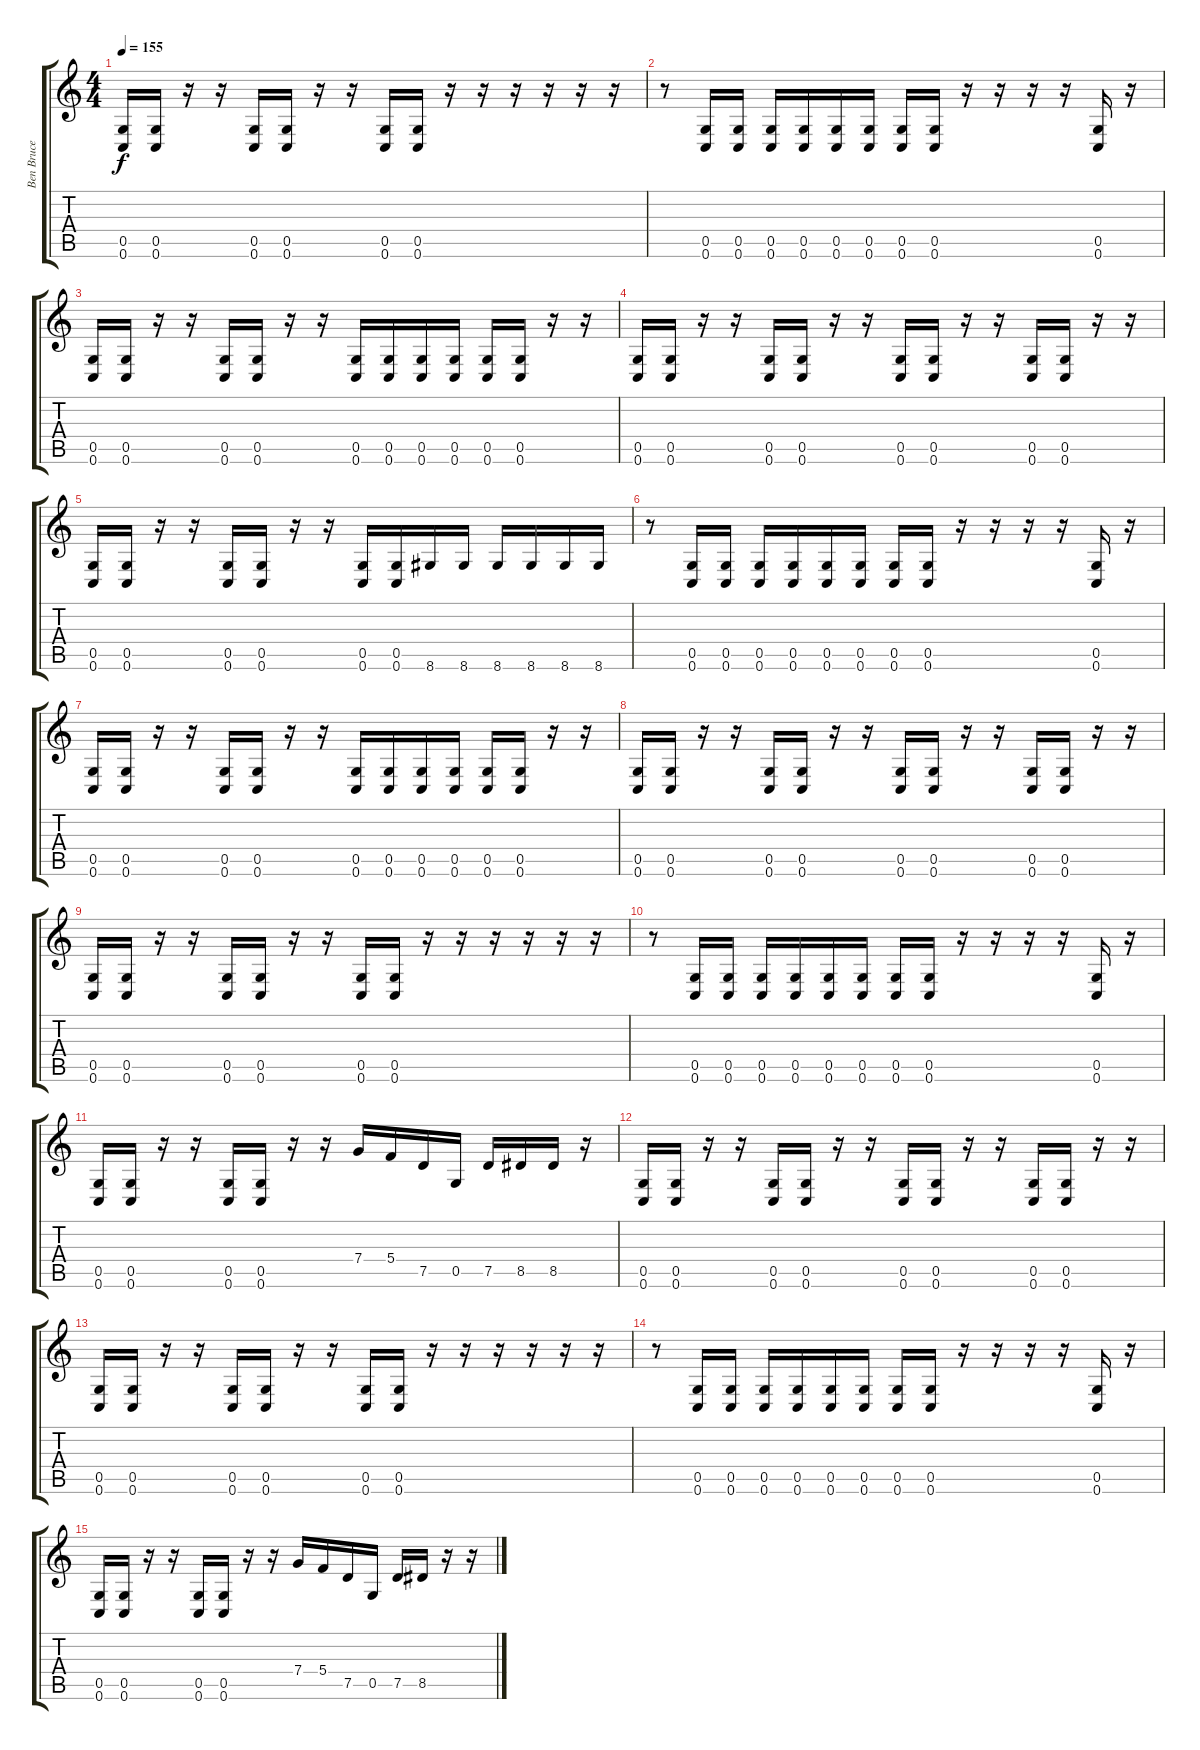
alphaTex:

\track ("Ben Bruce" "Ben Bruce") {instrument distortionguitar}
\staff {score tabs}
\tuning (D4 A3 F3 C3 G2 C2) {hide}
\ts (4 4)
\tempo 155
\clef g2
\ks c
(0.5 0.6).16{dy f} (0.5 0.6).16 r.16 r.16 (0.5 0.6).16 (0.5 0.6).16 r.16 r.16 (0.5 0.6).16 (0.5 0.6).16 r.16 r.16 r.16 r.16 r.16 r.16 |
r.8 (0.5 0.6).16 (0.5 0.6).16 (0.5 0.6).16 (0.5 0.6).16 (0.5 0.6).16 (0.5 0.6).16 (0.5 0.6).16 (0.5 0.6).16 r.16 r.16 r.16 r.16 (0.5 0.6).16 r.16 |
(0.5 0.6).16 (0.5 0.6).16 r.16 r.16 (0.5 0.6).16 (0.5 0.6).16 r.16 r.16 (0.5 0.6).16 (0.5 0.6).16 (0.5 0.6).16 (0.5 0.6).16 (0.5 0.6).16 (0.5 0.6).16 r.16 r.16 |
(0.5 0.6).16 (0.5 0.6).16 r.16 r.16 (0.5 0.6).16 (0.5 0.6).16 r.16 r.16 (0.5 0.6).16 (0.5 0.6).16 r.16 r.16 (0.5 0.6).16 (0.5 0.6).16 r.16 r.16 |
(0.5 0.6).16 (0.5 0.6).16 r.16 r.16 (0.5 0.6).16 (0.5 0.6).16 r.16 r.16 (0.5 0.6).16 (0.5 0.6).16 8.6.16 8.6.16 8.6.16 8.6.16 8.6.16 8.6.16 |
r.8 (0.5 0.6).16 (0.5 0.6).16 (0.5 0.6).16 (0.5 0.6).16 (0.5 0.6).16 (0.5 0.6).16 (0.5 0.6).16 (0.5 0.6).16 r.16 r.16 r.16 r.16 (0.5 0.6).16 r.16 |
(0.5 0.6).16 (0.5 0.6).16 r.16 r.16 (0.5 0.6).16 (0.5 0.6).16 r.16 r.16 (0.5 0.6).16 (0.5 0.6).16 (0.5 0.6).16 (0.5 0.6).16 (0.5 0.6).16 (0.5 0.6).16 r.16 r.16 |
(0.5 0.6).16 (0.5 0.6).16 r.16 r.16 (0.5 0.6).16 (0.5 0.6).16 r.16 r.16 (0.5 0.6).16 (0.5 0.6).16 r.16 r.16 (0.5 0.6).16 (0.5 0.6).16 r.16 r.16 |
(0.5 0.6).16 (0.5 0.6).16 r.16 r.16 (0.5 0.6).16 (0.5 0.6).16 r.16 r.16 (0.5 0.6).16 (0.5 0.6).16 r.16 r.16 r.16 r.16 r.16 r.16 |
r.8 (0.5 0.6).16 (0.5 0.6).16 (0.5 0.6).16 (0.5 0.6).16 (0.5 0.6).16 (0.5 0.6).16 (0.5 0.6).16 (0.5 0.6).16 r.16 r.16 r.16 r.16 (0.5 0.6).16 r.16 |
(0.5 0.6).16 (0.5 0.6).16 r.16 r.16 (0.5 0.6).16 (0.5 0.6).16 r.16 r.16 7.4.16 5.4.16 7.5.16 0.5.16 7.5.16 8.5.16 8.5.16 r.16 |
(0.5 0.6).16 (0.5 0.6).16 r.16 r.16 (0.5 0.6).16 (0.5 0.6).16 r.16 r.16 (0.5 0.6).16 (0.5 0.6).16 r.16 r.16 (0.5 0.6).16 (0.5 0.6).16 r.16 r.16 |
(0.5 0.6).16 (0.5 0.6).16 r.16 r.16 (0.5 0.6).16 (0.5 0.6).16 r.16 r.16 (0.5 0.6).16 (0.5 0.6).16 r.16 r.16 r.16 r.16 r.16 r.16 |
r.8 (0.5 0.6).16 (0.5 0.6).16 (0.5 0.6).16 (0.5 0.6).16 (0.5 0.6).16 (0.5 0.6).16 (0.5 0.6).16 (0.5 0.6).16 r.16 r.16 r.16 r.16 (0.5 0.6).16 r.16 |
(0.5 0.6).16 (0.5 0.6).16 r.16 r.16 (0.5 0.6).16 (0.5 0.6).16 r.16 r.16 7.4.16 5.4.16 7.5.16 0.5.16 7.5.16 8.5.16 r.16 r.16
